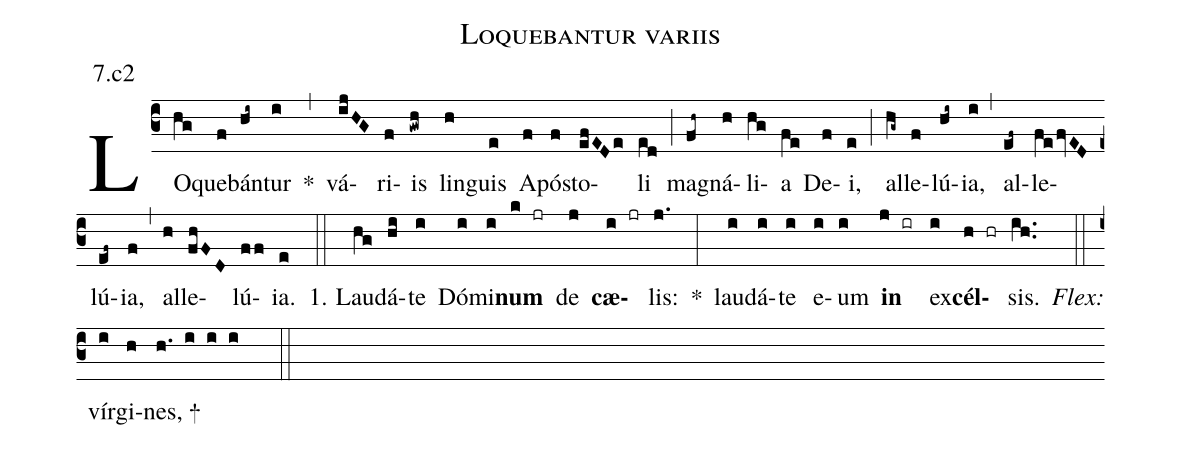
name:Loquebantur variis;
office-part:Antiphona;
mode:7;
annotation: 7.c2;
%%
(c3) LO(hg)que(f)bán(hi~)tur(i) *(,) vá(ijHG)ri(f)is(gwh) lin(h)guis(e) A(f)pó(f)sto(efEDe)li(ed) (;) ma(fh~)gná(h)li(hg)a(fe) De(f)i,(e) (;) al(hg~)le(f)lú(hi~)ia,(i) (,) al(ef~)le(fe/fvED)lú(ef~)ia,(f) (,) al(h)le(fhFD)lú(ff)ia.(e) (::)
1. Lau(hg)dá(hi)te(i) Dó(i)mi(i)<b>num</b>(k jr) de(j) <b>cæ</b>(i jr)lis:(j.) *(:) lau(i)dá(i)te(i) e(i)um(i) <b>in</b>(j ir) ex(i)<b>cél</b>(h hr)sis.(ih..) <i>Flex:</i>(::)  vír(i)gi(h)nes, +(h. i i i  ::)
